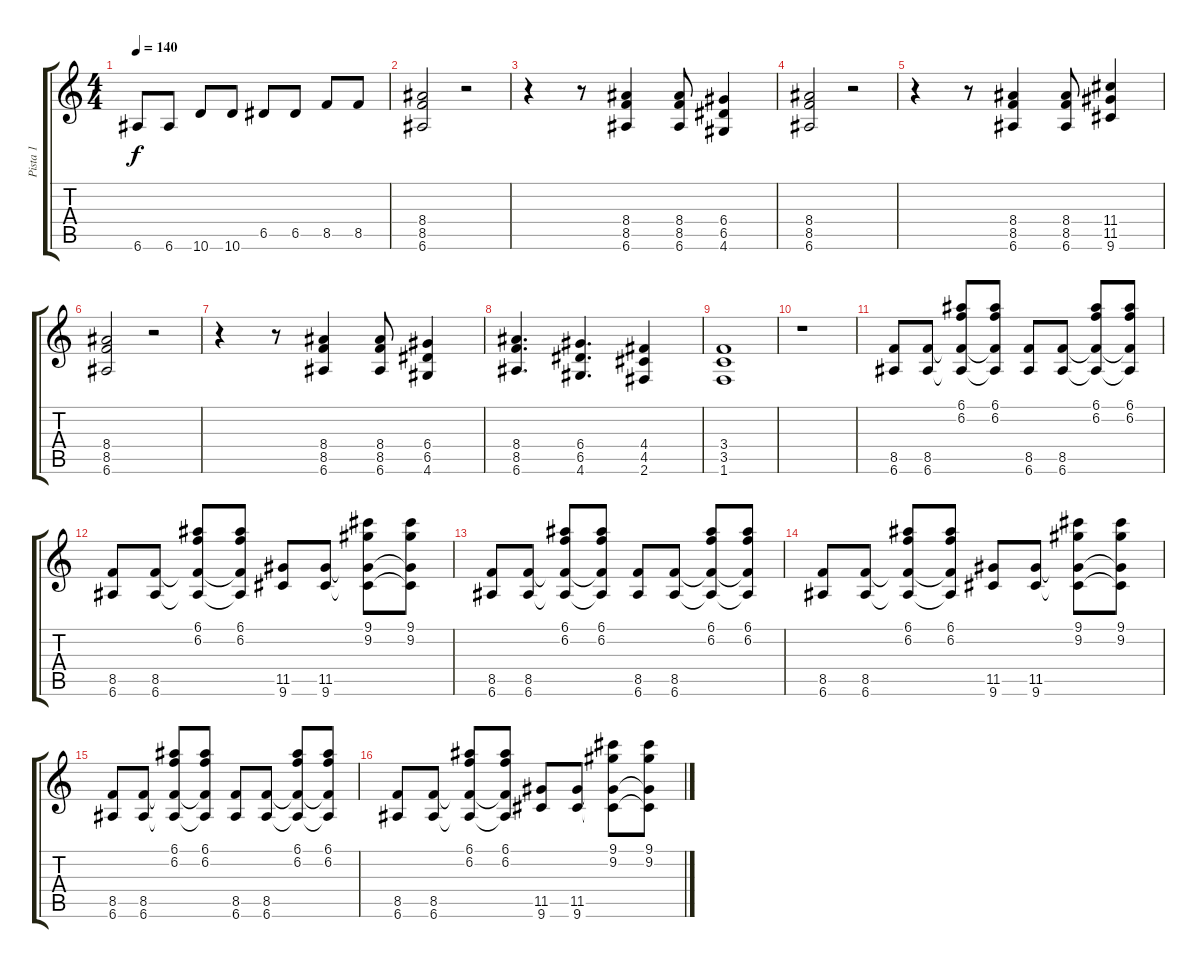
\track ("Pista 1" "Pista 1") {instrument distortionguitar}
\staff {score tabs}
\tuning (E4 B3 G3 D3 A2 E2) {hide}
\ts (4 4)
\tempo 140
\clef g2
\ks c
6.6.8{dy f} 6.6.8 10.6.8 10.6.8 6.5.8 6.5.8 8.5.8 8.5.8 |
(8.4 8.5 6.6).2 r.2 |
r.4 r.8 (8.4 8.5 6.6).4 (8.4 8.5 6.6).8 (6.4 6.5 4.6).4 |
(8.4 8.5 6.6).2 r.2 |
r.4 r.8 (8.4 8.5 6.6).4 (8.4 8.5 6.6).8 (11.4 11.5 9.6).4 |
(8.4 8.5 6.6).2 r.2 |
r.4 r.8 (8.4 8.5 6.6).4 (8.4 8.5 6.6).8 (6.4 6.5 4.6).4 |
(8.4 8.5 6.6).4{d} (6.4 6.5 4.6).4{d} (4.4 4.5 2.6).4 |
(3.4 3.5 1.6).1 |
r.1 |
(8.5 6.6).8 (8.5 6.6).8 (6.1 6.2 8.5{t} 6.6{t}).8 (6.1 6.2 8.5{t} 6.6{t}).8 (8.5 6.6).8 (8.5 6.6).8 (6.1 6.2 8.5{t} 6.6{t}).8 (6.1 6.2 8.5{t} 6.6{t}).8 |
(8.5 6.6).8 (8.5 6.6).8 (6.1 6.2 8.5{t} 6.6{t}).8 (6.1 6.2 8.5{t} 6.6{t}).8 (11.5 9.6).8 (11.5 9.6).8 (9.1 9.2 11.5{t} 9.6{t}).8 (9.1 9.2 11.5{t} 9.6{t}).8 |
(8.5 6.6).8 (8.5 6.6).8 (6.1 6.2 8.5{t} 6.6{t}).8 (6.1 6.2 8.5{t} 6.6{t}).8 (8.5 6.6).8 (8.5 6.6).8 (6.1 6.2 8.5{t} 6.6{t}).8 (6.1 6.2 8.5{t} 6.6{t}).8 |
(8.5 6.6).8 (8.5 6.6).8 (6.1 6.2 8.5{t} 6.6{t}).8 (6.1 6.2 8.5{t} 6.6{t}).8 (11.5 9.6).8 (11.5 9.6).8 (9.1 9.2 11.5{t} 9.6{t}).8 (9.1 9.2 11.5{t} 9.6{t}).8 |
(8.5 6.6).8 (8.5 6.6).8 (6.1 6.2 8.5{t} 6.6{t}).8 (6.1 6.2 8.5{t} 6.6{t}).8 (8.5 6.6).8 (8.5 6.6).8 (6.1 6.2 8.5{t} 6.6{t}).8 (6.1 6.2 8.5{t} 6.6{t}).8 |
(8.5 6.6).8 (8.5 6.6).8 (6.1 6.2 8.5{t} 6.6{t}).8 (6.1 6.2 8.5{t} 6.6{t}).8 (11.5 9.6).8 (11.5 9.6).8 (9.1 9.2 11.5{t} 9.6{t}).8 (9.1 9.2 11.5{t} 9.6{t}).8
